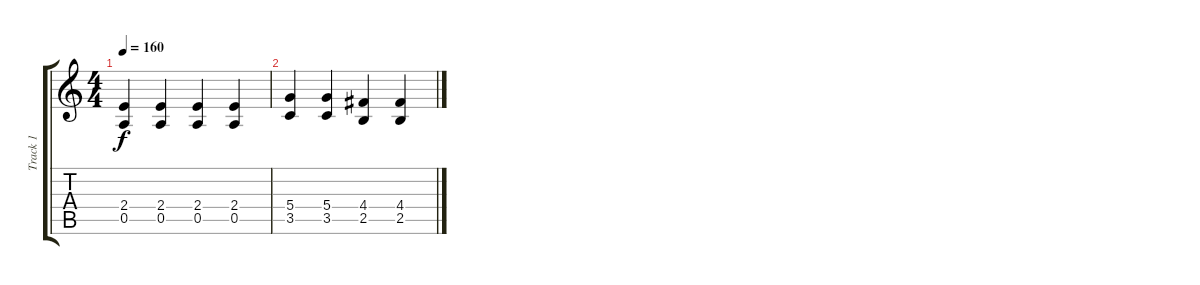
\track ("Track 1" "Track 1") {instrument distortionguitar}
\staff {score tabs}
\tuning (E4 B3 G3 D3 A2 E2) {hide}
\ts (4 4)
\tempo 160
\clef g2
\ks c
(2.4 0.5).4{dy f} (2.4 0.5).4 (2.4 0.5).4 (2.4 0.5).4 |
(5.4 3.5).4 (5.4 3.5).4 (4.4 2.5).4 (4.4 2.5).4
